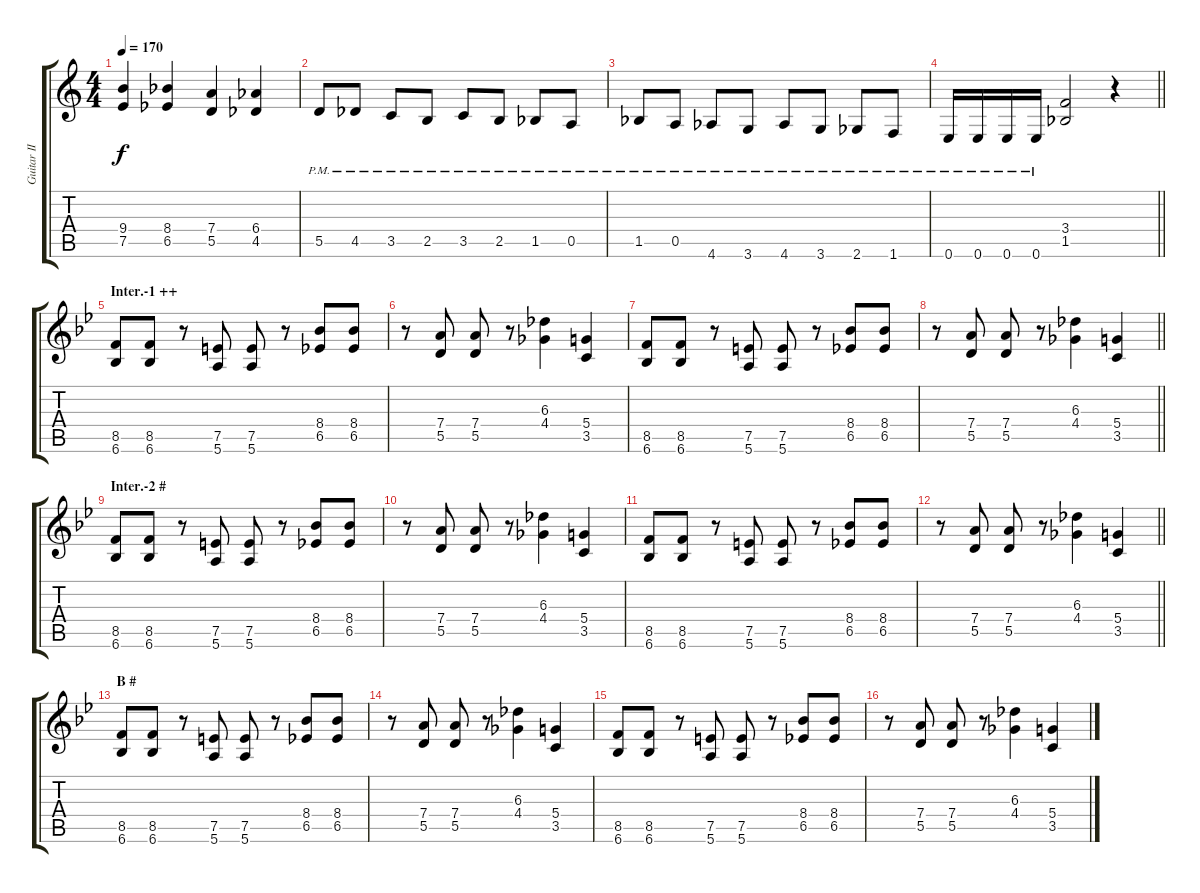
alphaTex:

\track ("Guitar II (Kawaguchi Norimi/\"Christina\")" "Guitar II ") {instrument overdrivenguitar}
\staff {score tabs}
\tuning (E4 B3 G3 D3 A2 E2) {hide}
\ts (4 4)
\tempo 170
\clef g2
\ks c
(9.4 7.5).4{dy f} (8.4{acc b} 6.5{acc b}).4 (7.4 5.5).4 (6.4{acc b} 4.5{acc b}).4 |
5.5{pm}.8 4.5{pm acc b}.8 3.5{pm}.8 2.5{pm}.8 3.5{pm}.8 2.5{pm}.8 1.5{pm acc b}.8 0.5{pm}.8 |
1.5{pm acc b}.8 0.5{pm}.8 4.6{pm acc b}.8 3.6{pm}.8 4.6{pm acc b}.8 3.6{pm}.8 2.6{pm acc b}.8 1.6{pm}.8 |
\barLineRight lightlight
0.6{pm}.16 0.6{pm}.16 0.6{pm}.16 0.6{pm}.16 (3.4 1.5{acc b}).2 r.4 |
\section ("" "Inter.-1 ++")
\ks bb
(8.5 6.6).8 (8.5 6.6).8 r.8 (7.5 5.6).8 (7.5 5.6).8 r.8 (8.4 6.5).8 (8.4 6.5).8 |
r.8 (7.4 5.5).8 (7.4 5.5).8 r.8 (6.3 4.4).4 (5.4 3.5).4 |
(8.5 6.6).8 (8.5 6.6).8 r.8 (7.5 5.6).8 (7.5 5.6).8 r.8 (8.4 6.5).8 (8.4 6.5).8 |
\barLineRight lightlight
r.8 (7.4 5.5).8 (7.4 5.5).8 r.8 (6.3 4.4).4 (5.4 3.5).4 |
\section ("" "Inter.-2 #")
(8.5 6.6).8 (8.5 6.6).8 r.8 (7.5 5.6).8 (7.5 5.6).8 r.8 (8.4 6.5).8 (8.4 6.5).8 |
r.8 (7.4 5.5).8 (7.4 5.5).8 r.8 (6.3 4.4).4 (5.4 3.5).4 |
(8.5 6.6).8 (8.5 6.6).8 r.8 (7.5 5.6).8 (7.5 5.6).8 r.8 (8.4 6.5).8 (8.4 6.5).8 |
\barLineRight lightlight
r.8 (7.4 5.5).8 (7.4 5.5).8 r.8 (6.3 4.4).4 (5.4 3.5).4 |
\section ("" "B #")
(8.5 6.6).8 (8.5 6.6).8 r.8 (7.5 5.6).8 (7.5 5.6).8 r.8 (8.4 6.5).8 (8.4 6.5).8 |
r.8 (7.4 5.5).8 (7.4 5.5).8 r.8 (6.3 4.4).4 (5.4 3.5).4 |
(8.5 6.6).8 (8.5 6.6).8 r.8 (7.5 5.6).8 (7.5 5.6).8 r.8 (8.4 6.5).8 (8.4 6.5).8 |
r.8 (7.4 5.5).8 (7.4 5.5).8 r.8 (6.3 4.4).4 (5.4 3.5).4
